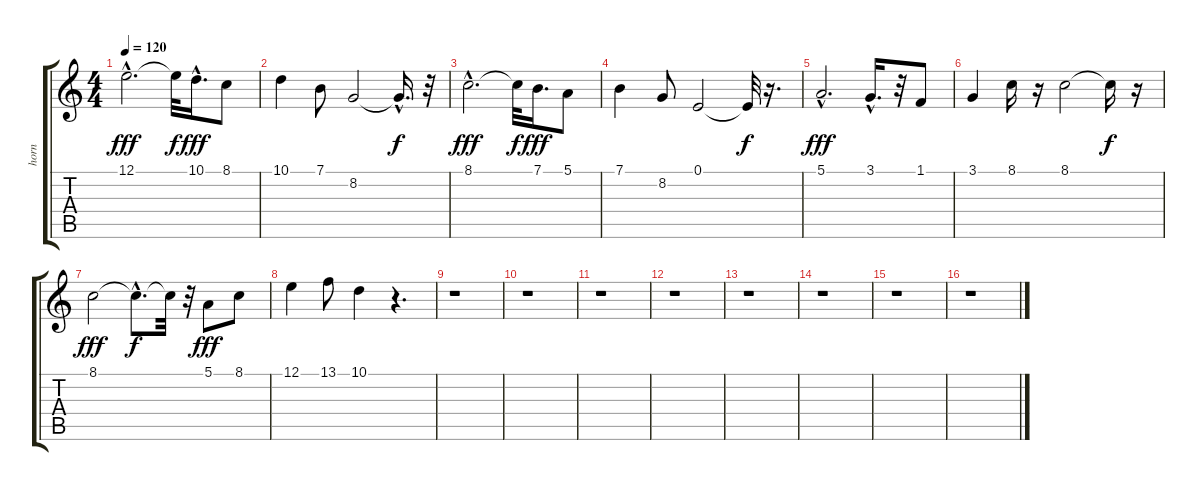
\track ("horn" "horn") {instrument stringensemble1}
\staff {score tabs}
\tuning (E4 B3 G3 D3 A2 E2) {hide}
\ts (4 4)
\tempo 120
\clef g2
\ks c
12.1{hac}.2{d dy fff} 12.1{t}.32{dy f} 10.1{hac}.16{d dy fff} 8.1.8 |
10.1.4 7.1.8 8.2.2 8.2{hac t}.16{d dy f} r.32 |
8.1{hac}.2{d dy fff} 8.1{t}.32{dy f} 7.1.16{d dy fff} 5.1.8 |
7.1.4 8.2.8 0.1.2 0.1{t}.32{dy f} r.16{d} |
5.1{hac}.2{d dy fff} 3.1{hac}.16{d} r.32 1.1.8 |
3.1.4 8.1.16 r.16 8.1.2 8.1{t}.16{dy f} r.16 |
8.1.2{dy fff} 8.1{hac t}.8{d dy f} 8.1{t}.32 r.32 5.1.8{dy fff} 8.1.8 |
12.1.4 13.1.8 10.1.4 r.4{d} |
r.1 |
r.1 |
r.1 |
r.1 |
r.1 |
r.1 |
r.1 |
r.1
